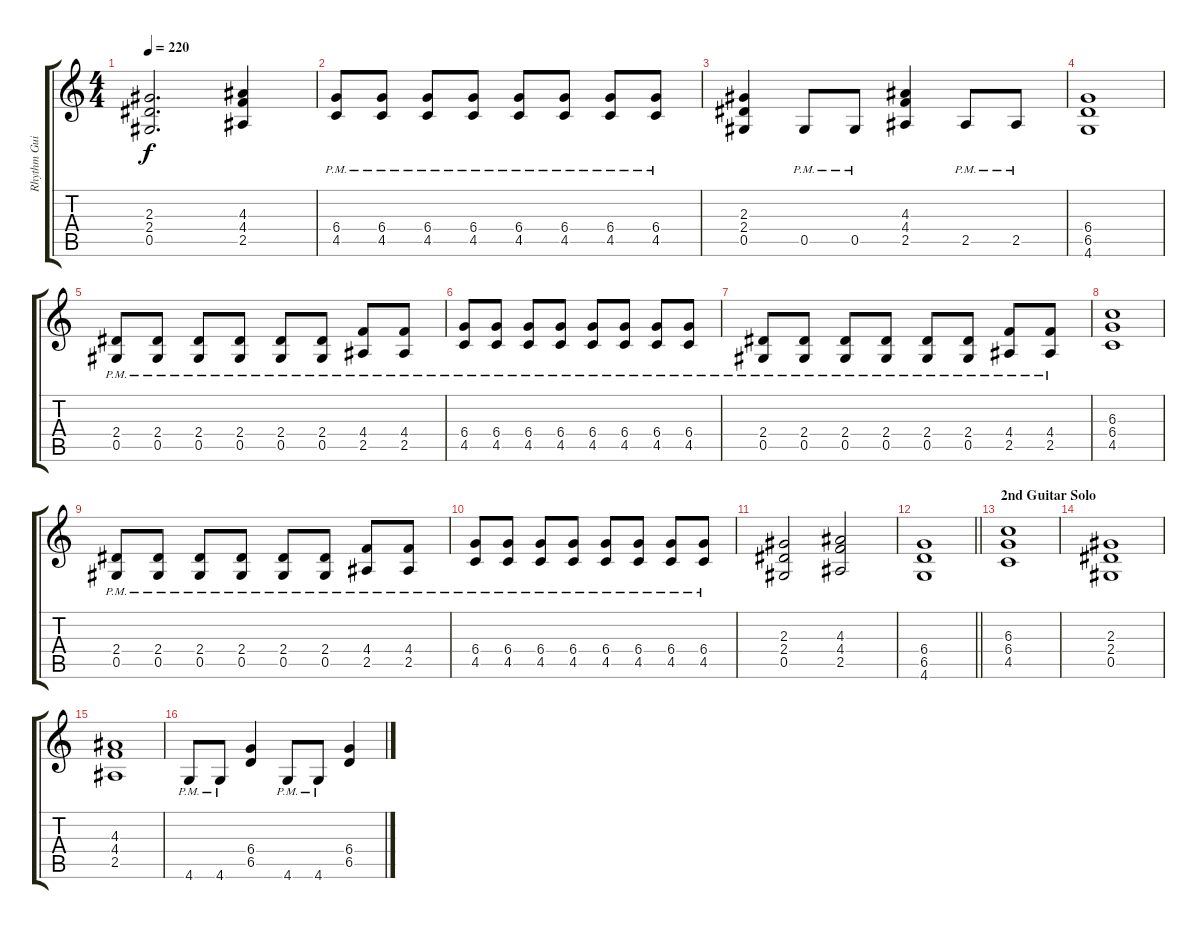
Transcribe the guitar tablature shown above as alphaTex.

\track ("Rhythm Guitar 2" "Rhythm Gui") {instrument overdrivenguitar}
\staff {score tabs}
\tuning (Eb4 Bb3 Gb3 Db3 Ab2 Eb2) {hide}
\ts (4 4)
\tempo 220
\clef g2
\ks c
(2.3 2.4 0.5).2{d dy f} (4.3 4.4 2.5).4 |
(6.4{pm} 4.5{pm}).8 (6.4{pm} 4.5{pm}).8 (6.4{pm} 4.5{pm}).8 (6.4{pm} 4.5{pm}).8 (6.4{pm} 4.5{pm}).8 (6.4{pm} 4.5{pm}).8 (6.4{pm} 4.5{pm}).8 (6.4{pm} 4.5{pm}).8 |
(2.3 2.4 0.5).4 0.5{pm}.8 0.5{pm}.8 (4.3 4.4 2.5).4 2.5{pm}.8 2.5{pm}.8 |
(6.4 6.5 4.6).1 |
(2.4{pm} 0.5{pm}).8 (2.4{pm} 0.5{pm}).8 (2.4{pm} 0.5{pm}).8 (2.4{pm} 0.5{pm}).8 (2.4{pm} 0.5{pm}).8 (2.4{pm} 0.5{pm}).8 (4.4{pm} 2.5{pm}).8 (4.4{pm} 2.5{pm}).8 |
(6.4{pm} 4.5{pm}).8 (6.4{pm} 4.5{pm}).8 (6.4{pm} 4.5{pm}).8 (6.4{pm} 4.5{pm}).8 (6.4{pm} 4.5{pm}).8 (6.4{pm} 4.5{pm}).8 (6.4{pm} 4.5{pm}).8 (6.4{pm} 4.5{pm}).8 |
(2.4{pm} 0.5{pm}).8 (2.4{pm} 0.5{pm}).8 (2.4{pm} 0.5{pm}).8 (2.4{pm} 0.5{pm}).8 (2.4{pm} 0.5{pm}).8 (2.4{pm} 0.5{pm}).8 (4.4{pm} 2.5{pm}).8 (4.4{pm} 2.5{pm}).8 |
(6.3 6.4 4.5).1 |
(2.4{pm} 0.5{pm}).8 (2.4{pm} 0.5{pm}).8 (2.4{pm} 0.5{pm}).8 (2.4{pm} 0.5{pm}).8 (2.4{pm} 0.5{pm}).8 (2.4{pm} 0.5{pm}).8 (4.4{pm} 2.5{pm}).8 (4.4{pm} 2.5{pm}).8 |
(6.4{pm} 4.5{pm}).8 (6.4{pm} 4.5{pm}).8 (6.4{pm} 4.5{pm}).8 (6.4{pm} 4.5{pm}).8 (6.4{pm} 4.5{pm}).8 (6.4{pm} 4.5{pm}).8 (6.4{pm} 4.5{pm}).8 (6.4{pm} 4.5{pm}).8 |
(2.3 2.4 0.5).2 (4.3 4.4 2.5).2 |
\barLineRight lightlight
(6.4 6.5 4.6).1 |
\section ("" "2nd Guitar Solo")
(6.3 6.4 4.5).1 |
(2.3 2.4 0.5).1 |
(4.3 4.4 2.5).1 |
4.6{pm}.8 4.6{pm}.8 (6.4 6.5).4 4.6{pm}.8 4.6{pm}.8 (6.4 6.5).4
